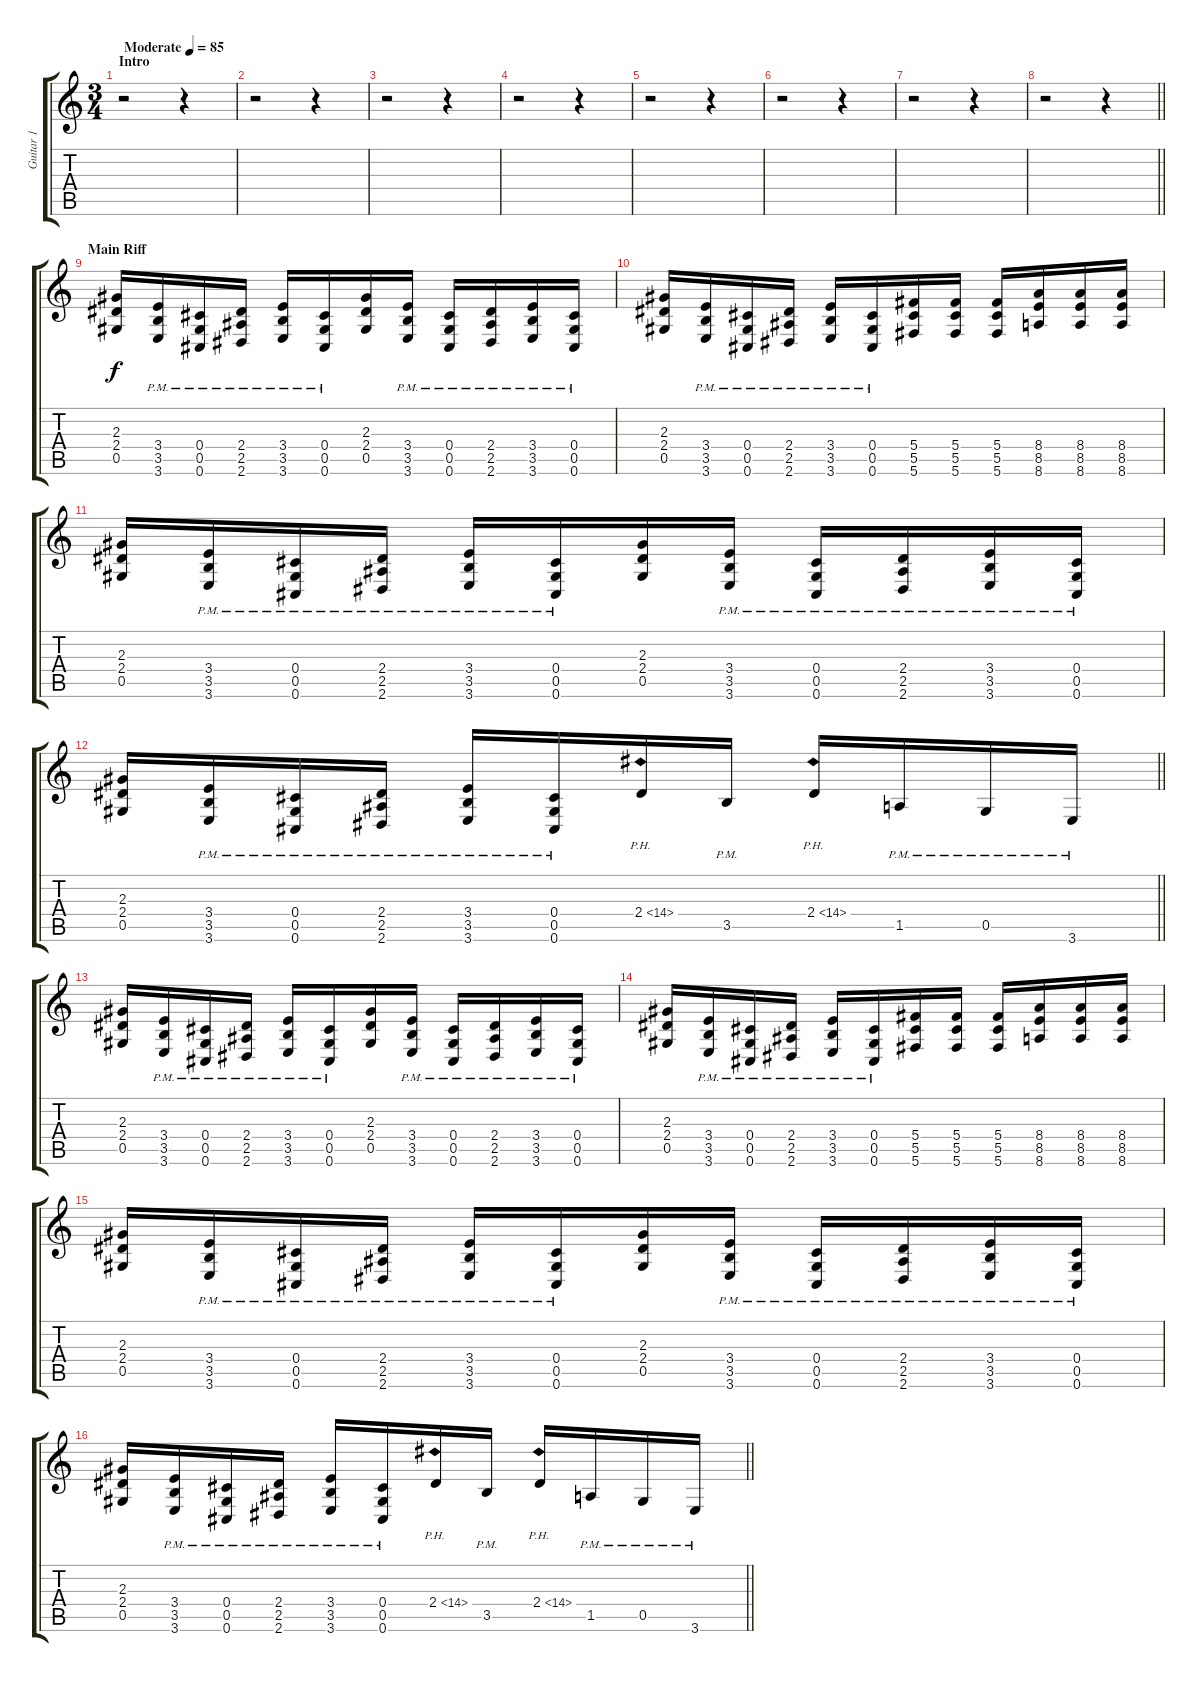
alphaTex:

\track ("Guitar 1" "Guitar 1") {instrument distortionguitar}
\staff {score tabs}
\tuning (Eb4 Bb3 Gb3 Db3 Ab2 Db2) {hide}
\ts (3 4)
\section ("" "Intro")
\tempo (85 "Moderate")
\clef g2
\ks c
r.2{dy f instrument distortionguitar} r.4 |
r.2 r.4 |
r.2 r.4 |
r.2 r.4 |
r.2 r.4 |
r.2 r.4 |
r.2 r.4 |
\barLineRight lightlight
r.2 r.4 |
\section ("" "Main Riff")
(2.3 2.4 0.5).16 (3.4{pm} 3.5{pm} 3.6{pm}).16 (0.4{pm} 0.5{pm} 0.6{pm}).16 (2.4{pm} 2.5{pm} 2.6{pm}).16 (3.4{pm} 3.5{pm} 3.6{pm}).16 (0.4{pm} 0.5{pm} 0.6{pm}).16 (2.3 2.4 0.5).16 (3.4{pm} 3.5{pm} 3.6{pm}).16 (0.4{pm} 0.5{pm} 0.6{pm}).16 (2.4{pm} 2.5{pm} 2.6{pm}).16 (3.4{pm} 3.5{pm} 3.6{pm}).16 (0.4{pm} 0.5{pm} 0.6{pm}).16 |
(2.3 2.4 0.5).16 (3.4{pm} 3.5{pm} 3.6{pm}).16 (0.4{pm} 0.5{pm} 0.6{pm}).16 (2.4{pm} 2.5{pm} 2.6{pm}).16 (3.4{pm} 3.5{pm} 3.6{pm}).16 (0.4{pm} 0.5{pm} 0.6{pm}).16 (5.4 5.5 5.6).16 (5.4 5.5 5.6).16 (5.4 5.5 5.6).16 (8.4 8.5 8.6).16 (8.4 8.5 8.6).16 (8.4 8.5 8.6).16 |
(2.3 2.4 0.5).16 (3.4{pm} 3.5{pm} 3.6{pm}).16 (0.4{pm} 0.5{pm} 0.6{pm}).16 (2.4{pm} 2.5{pm} 2.6{pm}).16 (3.4{pm} 3.5{pm} 3.6{pm}).16 (0.4{pm} 0.5{pm} 0.6{pm}).16 (2.3 2.4 0.5).16 (3.4{pm} 3.5{pm} 3.6{pm}).16 (0.4{pm} 0.5{pm} 0.6{pm}).16 (2.4{pm} 2.5{pm} 2.6{pm}).16 (3.4{pm} 3.5{pm} 3.6{pm}).16 (0.4{pm} 0.5{pm} 0.6{pm}).16 |
\barLineRight lightlight
(2.3 2.4 0.5).16 (3.4{pm} 3.5{pm} 3.6{pm}).16 (0.4{pm} 0.5{pm} 0.6{pm}).16 (2.4{pm} 2.5{pm} 2.6{pm}).16 (3.4{pm} 3.5{pm} 3.6{pm}).16 (0.4{pm} 0.5{pm} 0.6{pm}).16 2.4{ph 12}.16 3.5{pm}.16 2.4{ph 12}.16 1.5{pm}.16 0.5{pm}.16 3.6{pm}.16 |
(2.3 2.4 0.5).16 (3.4{pm} 3.5{pm} 3.6{pm}).16 (0.4{pm} 0.5{pm} 0.6{pm}).16 (2.4{pm} 2.5{pm} 2.6{pm}).16 (3.4{pm} 3.5{pm} 3.6{pm}).16 (0.4{pm} 0.5{pm} 0.6{pm}).16 (2.3 2.4 0.5).16 (3.4{pm} 3.5{pm} 3.6{pm}).16 (0.4{pm} 0.5{pm} 0.6{pm}).16 (2.4{pm} 2.5{pm} 2.6{pm}).16 (3.4{pm} 3.5{pm} 3.6{pm}).16 (0.4{pm} 0.5{pm} 0.6{pm}).16 |
(2.3 2.4 0.5).16 (3.4{pm} 3.5{pm} 3.6{pm}).16 (0.4{pm} 0.5{pm} 0.6{pm}).16 (2.4{pm} 2.5{pm} 2.6{pm}).16 (3.4{pm} 3.5{pm} 3.6{pm}).16 (0.4{pm} 0.5{pm} 0.6{pm}).16 (5.4 5.5 5.6).16 (5.4 5.5 5.6).16 (5.4 5.5 5.6).16 (8.4 8.5 8.6).16 (8.4 8.5 8.6).16 (8.4 8.5 8.6).16 |
(2.3 2.4 0.5).16 (3.4{pm} 3.5{pm} 3.6{pm}).16 (0.4{pm} 0.5{pm} 0.6{pm}).16 (2.4{pm} 2.5{pm} 2.6{pm}).16 (3.4{pm} 3.5{pm} 3.6{pm}).16 (0.4{pm} 0.5{pm} 0.6{pm}).16 (2.3 2.4 0.5).16 (3.4{pm} 3.5{pm} 3.6{pm}).16 (0.4{pm} 0.5{pm} 0.6{pm}).16 (2.4{pm} 2.5{pm} 2.6{pm}).16 (3.4{pm} 3.5{pm} 3.6{pm}).16 (0.4{pm} 0.5{pm} 0.6{pm}).16 |
\barLineRight lightlight
(2.3 2.4 0.5).16 (3.4{pm} 3.5{pm} 3.6{pm}).16 (0.4{pm} 0.5{pm} 0.6{pm}).16 (2.4{pm} 2.5{pm} 2.6{pm}).16 (3.4{pm} 3.5{pm} 3.6{pm}).16 (0.4{pm} 0.5{pm} 0.6{pm}).16 2.4{ph 12}.16 3.5{pm}.16 2.4{ph 12}.16 1.5{pm}.16 0.5{pm}.16 3.6{pm}.16
